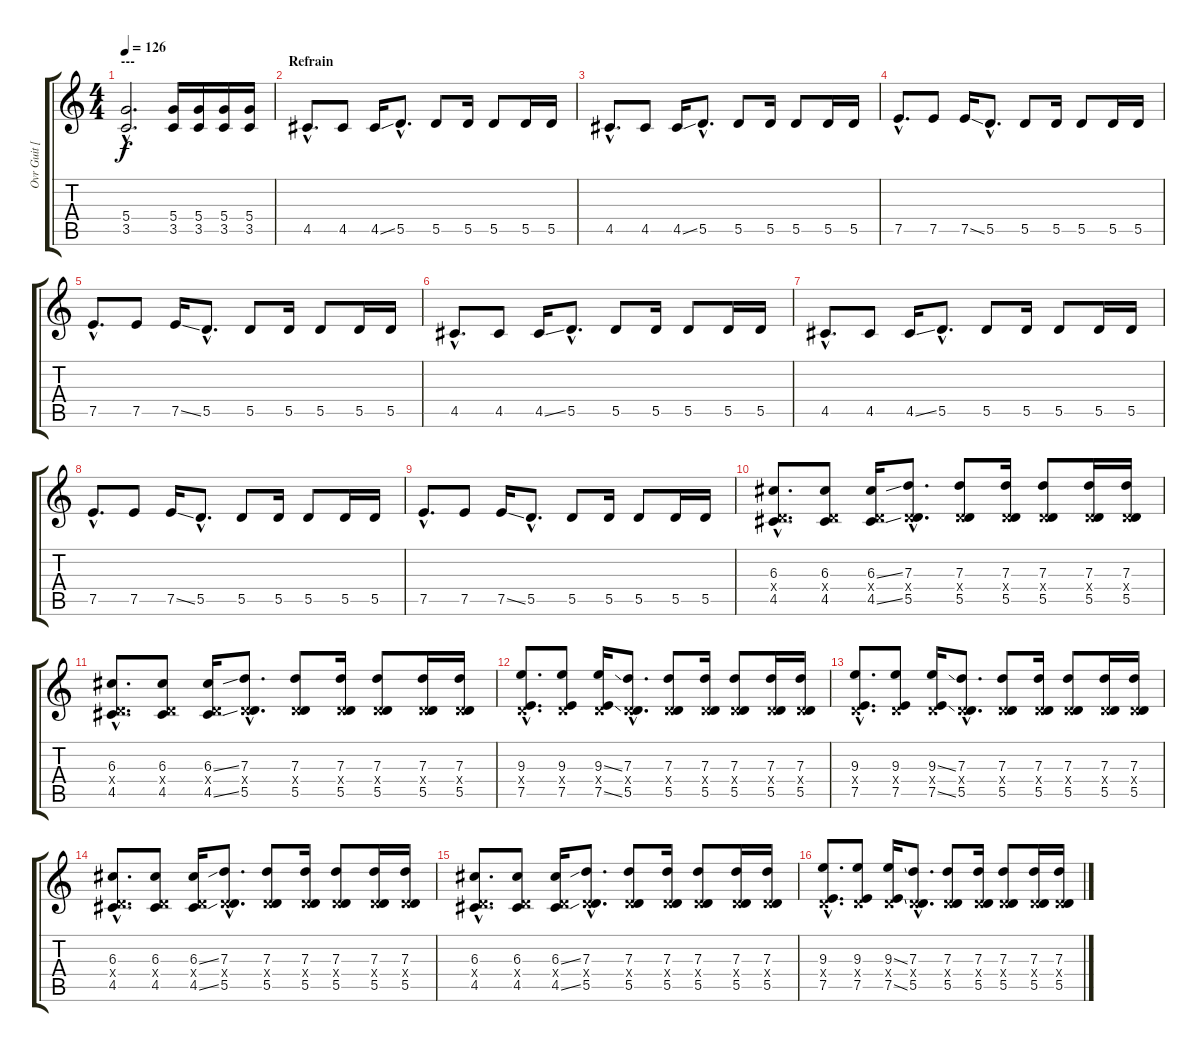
\track ("Ovr Guit [Bez]" "Ovr Guit [") {instrument overdrivenguitar}
\staff {score tabs}
\tuning (E4 B3 G3 D3 A2 E2) {hide}
\ts (4 4)
\section ("" "---")
\tempo 126
\clef g2
\ks c
(5.4{hac} 3.5{hac}).2{d dy f} (5.4 3.5).16 (5.4 3.5).16 (5.4 3.5).16 (5.4 3.5).16 |
\section ("" "Refrain")
4.5{hac}.8{d} 4.5.8 4.5{ss}.16 5.5{hac}.8{d} 5.5.8 5.5.16 5.5.8 5.5.16 5.5.16 |
4.5{hac}.8{d} 4.5.8 4.5{ss}.16 5.5{hac}.8{d} 5.5.8 5.5.16 5.5.8 5.5.16 5.5.16 |
7.5{hac}.8{d} 7.5.8 7.5{ss}.16 5.5{hac}.8{d} 5.5.8 5.5.16 5.5.8 5.5.16 5.5.16 |
7.5{hac}.8{d} 7.5.8 7.5{ss}.16 5.5{hac}.8{d} 5.5.8 5.5.16 5.5.8 5.5.16 5.5.16 |
4.5{hac}.8{d} 4.5.8 4.5{ss}.16 5.5{hac}.8{d} 5.5.8 5.5.16 5.5.8 5.5.16 5.5.16 |
4.5{hac}.8{d} 4.5.8 4.5{ss}.16 5.5{hac}.8{d} 5.5.8 5.5.16 5.5.8 5.5.16 5.5.16 |
7.5{hac}.8{d} 7.5.8 7.5{ss}.16 5.5{hac}.8{d} 5.5.8 5.5.16 5.5.8 5.5.16 5.5.16 |
7.5{hac}.8{d} 7.5.8 7.5{ss}.16 5.5{hac}.8{d} 5.5.8 5.5.16 5.5.8 5.5.16 5.5.16 |
(6.3{hac} 0.4{hac x} 4.5{hac}).8{d} (6.3 0.4{x} 4.5).8 (6.3{ss} 0.4{x} 4.5{ss}).16 (7.3{hac} 0.4{hac x} 5.5{hac}).8{d} (7.3 0.4{x} 5.5).8 (7.3 0.4{x} 5.5).16 (7.3 0.4{x} 5.5).8 (7.3 0.4{x} 5.5).16 (7.3 0.4{x} 5.5).16 |
(6.3{hac} 0.4{hac x} 4.5{hac}).8{d} (6.3 0.4{x} 4.5).8 (6.3{ss} 0.4{x} 4.5{ss}).16 (7.3{hac} 0.4{hac x} 5.5{hac}).8{d} (7.3 0.4{x} 5.5).8 (7.3 0.4{x} 5.5).16 (7.3 0.4{x} 5.5).8 (7.3 0.4{x} 5.5).16 (7.3 0.4{x} 5.5).16 |
(9.3{hac} 0.4{hac x} 7.5{hac}).8{d} (9.3 0.4{x} 7.5).8 (9.3{ss} 0.4{x} 7.5{ss}).16 (7.3{hac} 0.4{hac x} 5.5{hac}).8{d} (7.3 0.4{x} 5.5).8 (7.3 0.4{x} 5.5).16 (7.3 0.4{x} 5.5).8 (7.3 0.4{x} 5.5).16 (7.3 0.4{x} 5.5).16 |
(9.3{hac} 0.4{hac x} 7.5{hac}).8{d} (9.3 0.4{x} 7.5).8 (9.3{ss} 0.4{x} 7.5{ss}).16 (7.3{hac} 0.4{hac x} 5.5{hac}).8{d} (7.3 0.4{x} 5.5).8 (7.3 0.4{x} 5.5).16 (7.3 0.4{x} 5.5).8 (7.3 0.4{x} 5.5).16 (7.3 0.4{x} 5.5).16 |
(6.3{hac} 0.4{hac x} 4.5{hac}).8{d} (6.3 0.4{x} 4.5).8 (6.3{ss} 0.4{x} 4.5{ss}).16 (7.3{hac} 0.4{hac x} 5.5{hac}).8{d} (7.3 0.4{x} 5.5).8 (7.3 0.4{x} 5.5).16 (7.3 0.4{x} 5.5).8 (7.3 0.4{x} 5.5).16 (7.3 0.4{x} 5.5).16 |
(6.3{hac} 0.4{hac x} 4.5{hac}).8{d} (6.3 0.4{x} 4.5).8 (6.3{ss} 0.4{x} 4.5{ss}).16 (7.3{hac} 0.4{hac x} 5.5{hac}).8{d} (7.3 0.4{x} 5.5).8 (7.3 0.4{x} 5.5).16 (7.3 0.4{x} 5.5).8 (7.3 0.4{x} 5.5).16 (7.3 0.4{x} 5.5).16 |
(9.3{hac} 0.4{hac x} 7.5{hac}).8{d} (9.3 0.4{x} 7.5).8 (9.3{ss} 0.4{x} 7.5{ss}).16 (7.3{hac} 0.4{hac x} 5.5{hac}).8{d} (7.3 0.4{x} 5.5).8 (7.3 0.4{x} 5.5).16 (7.3 0.4{x} 5.5).8 (7.3 0.4{x} 5.5).16 (7.3 0.4{x} 5.5).16
